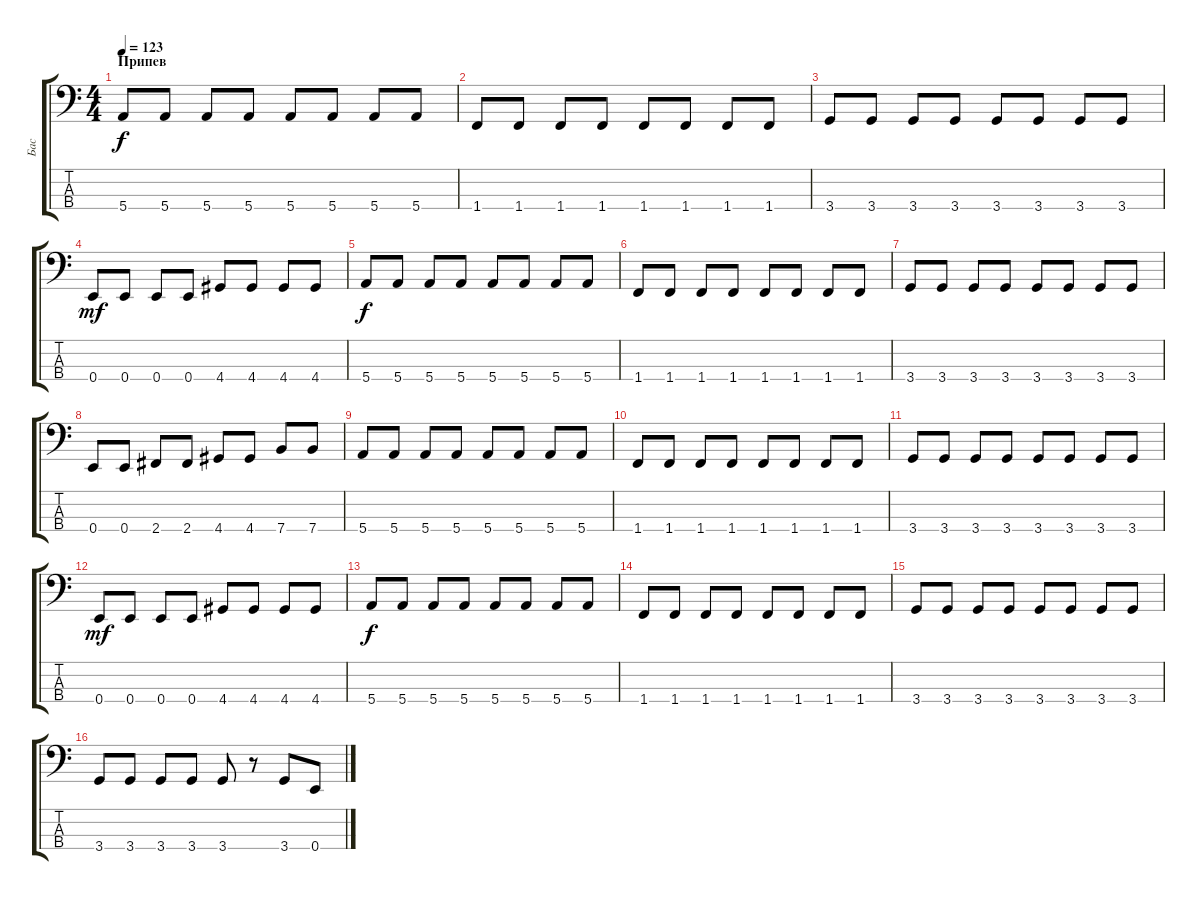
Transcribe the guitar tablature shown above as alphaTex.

\track ("Бас" "Бас") {instrument electricbassfinger}
\staff {score tabs}
\tuning (G2 D2 A1 E1) {hide}
\ts (4 4)
\section ("" "Припев")
\tempo 123
\clef f4
\ks c
5.4.8{dy f} 5.4.8 5.4.8 5.4.8 5.4.8 5.4.8 5.4.8 5.4.8 |
1.4.8 1.4.8 1.4.8 1.4.8 1.4.8 1.4.8 1.4.8 1.4.8 |
3.4.8 3.4.8 3.4.8 3.4.8 3.4.8 3.4.8 3.4.8 3.4.8 |
0.4.8{dy mf} 0.4.8 0.4.8 0.4.8 4.4.8 4.4.8 4.4.8 4.4.8 |
5.4.8{dy f} 5.4.8 5.4.8 5.4.8 5.4.8 5.4.8 5.4.8 5.4.8 |
1.4.8 1.4.8 1.4.8 1.4.8 1.4.8 1.4.8 1.4.8 1.4.8 |
3.4.8 3.4.8 3.4.8 3.4.8 3.4.8 3.4.8 3.4.8 3.4.8 |
0.4.8 0.4.8 2.4.8 2.4.8 4.4.8 4.4.8 7.4.8 7.4.8 |
5.4.8 5.4.8 5.4.8 5.4.8 5.4.8 5.4.8 5.4.8 5.4.8 |
1.4.8 1.4.8 1.4.8 1.4.8 1.4.8 1.4.8 1.4.8 1.4.8 |
3.4.8 3.4.8 3.4.8 3.4.8 3.4.8 3.4.8 3.4.8 3.4.8 |
0.4.8{dy mf} 0.4.8 0.4.8 0.4.8 4.4.8 4.4.8 4.4.8 4.4.8 |
5.4.8{dy f} 5.4.8 5.4.8 5.4.8 5.4.8 5.4.8 5.4.8 5.4.8 |
1.4.8 1.4.8 1.4.8 1.4.8 1.4.8 1.4.8 1.4.8 1.4.8 |
3.4.8 3.4.8 3.4.8 3.4.8 3.4.8 3.4.8 3.4.8 3.4.8 |
3.4.8 3.4.8 3.4.8 3.4.8 3.4.8 r.8 3.4.8 0.4.8
